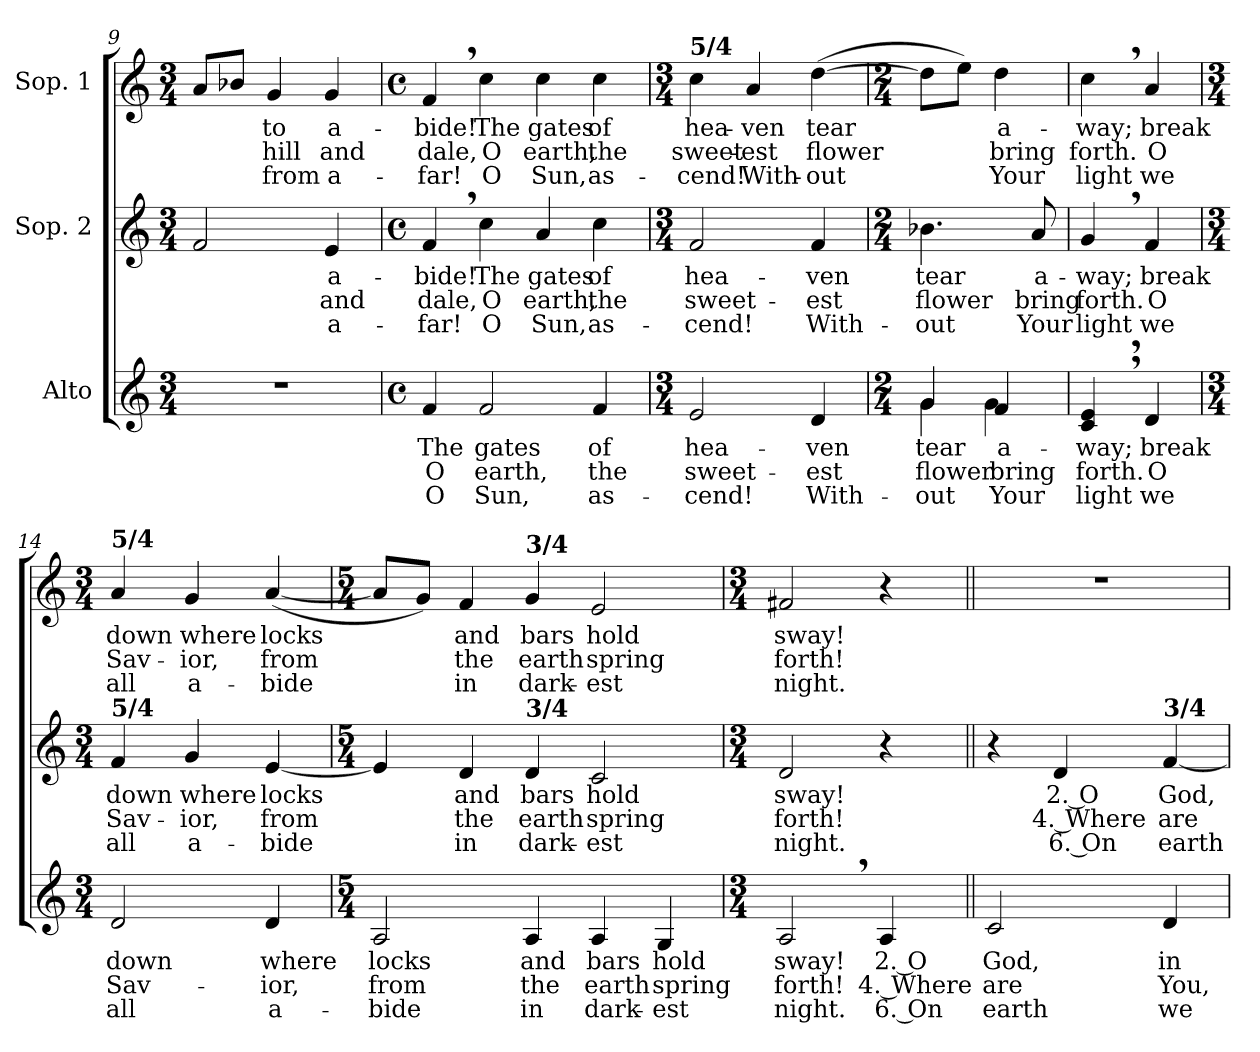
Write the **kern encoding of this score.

**kern	**text	**text	**text	**kern	**text	**text	**text	**kern	**text	**text	**text
*part3	*part3	*part3	*part3	*part2	*part2	*part2	*part2	*part1	*part1	*part1	*part1
*staff3	*staff3	*staff3	*staff3	*staff2	*staff2	*staff2	*staff2	*staff1	*staff1	*staff1	*staff1
*I"Alto	*	*	*	*I"Sop. 2	*	*	*	*I"Sop. 1	*	*	*
*clefG2	*	*	*	*clefG2	*	*	*	*clefG2	*	*	*
*k[]	*	*	*	*k[]	*	*	*	*k[]	*	*	*
*C:	*	*	*	*C:	*	*	*	*C:	*	*	*
*M3/4	*	*	*	*M3/4	*	*	*	*M3/4	*	*	*
=9	=9	=9	=9	=9	=9	=9	=9	=9	=9	=9	=9
2.r	.	.	.	2f/	.	.	.	8a/L	.	.	.
.	.	.	.	.	.	.	.	8b-X/J	.	.	.
!	!	!	!	!	!	!	!	!	!LO:LY:b	!LO:LY:b	!LO:LY:b
.	.	.	.	.	.	.	.	4g/	to	hill	from
!	!	!	!	!	!LO:LY:b	!LO:LY:b	!LO:LY:b	!	!	!	!
!	!	!	!	!	!	!	!	!	!LO:LY:b	!LO:LY:b	!LO:LY:b
.	.	.	.	4e/	a-	and	a-	4g/	a-	and	a-
!!LO:PB:g=z
=10	=10	=10	=10	=10	=10	=10	=10	=10	=10	=10	=10
*M4/4	*	*	*	*M4/4	*	*	*	*M4/4	*	*	*
*met(c)	*	*	*	*met(c)	*	*	*	*met(c)	*	*	*
!	!LO:LY:b	!LO:LY:b	!LO:LY:b	!	!	!	!	!	!	!	!
!	!	!	!	!	!LO:LY:b	!LO:LY:b	!LO:LY:b	!	!	!	!
!	!	!	!	!	!	!	!	!	!LO:LY:b	!LO:LY:b	!LO:LY:b
4f/	The	O	O	4f,>/	-bide!	dale,	-far!	4f,>/	-bide!	dale,	-far!
!	!LO:LY:b	!LO:LY:b	!LO:LY:b	!	!	!	!	!	!	!	!
!	!	!	!	!	!LO:LY:b	!LO:LY:b	!LO:LY:b	!	!	!	!
!	!	!	!	!	!	!	!	!	!LO:LY:b	!LO:LY:b	!LO:LY:b
2f/	gates	earth,	Sun,	4cc\	The	O	O	4cc\	The	O	O
!	!	!	!	!	!LO:LY:b	!LO:LY:b	!LO:LY:b	!	!	!	!
!	!	!	!	!	!	!	!	!	!LO:LY:b	!LO:LY:b	!LO:LY:b
.	.	.	.	4a/	gates	earth,	Sun,	4cc\	gates	earth,	Sun,
!	!LO:LY:b	!LO:LY:b	!LO:LY:b	!	!	!	!	!	!	!	!
!	!	!	!	!	!LO:LY:b	!LO:LY:b	!LO:LY:b	!	!	!	!
!	!	!	!	!	!	!	!	!	!LO:LY:b	!LO:LY:b	!LO:LY:b
4f/	of	the	as-	4cc\	of	the	as-	4cc\	of	the	as-
=11	=11	=11	=11	=11	=11	=11	=11	=11	=11	=11	=11
*M3/4	*	*	*	*M3/4	*	*	*	*M3/4	*	*	*
!	!LO:LY:b	!LO:LY:b	!LO:LY:b	!	!	!	!	!	!	!	!
!	!	!	!	!	!LO:LY:b	!LO:LY:b	!LO:LY:b	!	!	!	!
!	!	!	!	!	!	!	!	!LO:TX:a:B:t=5/4	!	!	!
!	!	!	!	!	!	!	!	!	!LO:LY:b	!LO:LY:b	!LO:LY:b
2e/	hea-	sweet-	-cend!	2f/	hea-	sweet-	-cend!	4cc\	hea-	sweet-	-cend!
!	!	!	!	!	!	!	!	!	!LO:LY:b	!LO:LY:b	!LO:LY:b
.	.	.	.	.	.	.	.	4a/	-ven	-est	With-
!	!LO:LY:b	!LO:LY:b	!LO:LY:b	!	!	!	!	!	!	!	!
!	!	!	!	!	!LO:LY:b	!LO:LY:b	!LO:LY:b	!	!	!	!
!	!	!	!	!	!	!	!	!	!LO:LY:b	!LO:LY:b	!LO:LY:b
4d/	-ven	-est	With-	4f/	-ven	-est	With-	(>[4dd\	tear	flower	-out
=12	=12	=12	=12	=12	=12	=12	=12	=12	=12	=12	=12
*M2/4	*	*	*	*M2/4	*	*	*	*M2/4	*	*	*
!	!LO:LY:b	!LO:LY:b	!LO:LY:b	!	!	!	!	!	!	!	!
*^	*	*	*	*	*	*	*	*	*	*	*
!	!	!	!	!	!	!LO:LY:b	!LO:LY:b	!LO:LY:b	!	!	!	!
4g/	4g\	tear	flower	-out	4.b-X\	tear	flower	-out	8dd\L]	.	.	.
.	.	.	.	.	.	.	.	.	8ee\J)	.	.	.
!	!	!LO:LY:b	!LO:LY:b	!LO:LY:b	!	!	!	!	!	!	!	!
!	!	!	!	!	!	!	!	!	!	!LO:LY:b	!LO:LY:b	!LO:LY:b
4f/	4g\	a-	bring	Your	.	.	.	.	4dd\	a-	bring	Your
!	!	!	!	!	!	!LO:LY:b	!LO:LY:b	!LO:LY:b	!	!	!	!
.	.	.	.	.	8a/	a-	bring	Your	.	.	.	.
*v	*v	*	*	*	*	*	*	*	*	*	*	*
=13	=13	=13	=13	=13	=13	=13	=13	=13	=13	=13	=13
!	!LO:LY:b	!LO:LY:b	!LO:LY:b	!	!	!	!	!	!	!	!
!	!	!	!	!	!LO:LY:b	!LO:LY:b	!LO:LY:b	!	!	!	!
!	!	!	!	!	!	!	!	!	!LO:LY:b	!LO:LY:b	!LO:LY:b
4c/,> 4e/,>	-way;	forth.	light	4g,>/	-way;	forth.	light	4cc,>\	-way;	forth.	light
!	!LO:LY:b	!LO:LY:b	!LO:LY:b	!	!	!	!	!	!	!	!
!	!	!	!	!	!LO:LY:b	!LO:LY:b	!LO:LY:b	!	!	!	!
!	!	!	!	!	!	!	!	!	!LO:LY:b	!LO:LY:b	!LO:LY:b
4d/	break	O	we	4f/	break	O	we	4a/	break	O	we
!!LO:LB:g=z
=14	=14	=14	=14	=14	=14	=14	=14	=14	=14	=14	=14
*M3/4	*	*	*	*M3/4	*	*	*	*M3/4	*	*	*
!	!LO:LY:b	!LO:LY:b	!LO:LY:b	!	!	!	!	!	!	!	!
!	!	!	!	!	!LO:LY:b	!LO:LY:b	!LO:LY:b	!	!	!	!
!	!	!	!	!	!	!	!	!LO:TX:a:B:t=5/4	!	!	!
!	!	!	!	!LO:TX:a:B:t=5/4	!	!	!	!	!	!	!
!	!	!	!	!	!	!	!	!	!LO:LY:b	!LO:LY:b	!LO:LY:b
2d/	down	Sav-	all	4f/	down	Sav-	all	4a/	down	Sav-	all
!	!	!	!	!	!LO:LY:b	!LO:LY:b	!LO:LY:b	!	!	!	!
!	!	!	!	!	!	!	!	!	!LO:LY:b	!LO:LY:b	!LO:LY:b
.	.	.	.	4g/	where	-ior,	a-	4g/	where	-ior,	a-
!	!LO:LY:b	!LO:LY:b	!LO:LY:b	!	!	!	!	!	!	!	!
!	!	!	!	!	!LO:LY:b	!LO:LY:b	!LO:LY:b	!	!	!	!
!	!	!	!	!	!	!	!	!	!LO:LY:b	!LO:LY:b	!LO:LY:b
4d/	where	-ior,	a-	[4e/	locks	from	-bide	(<[4a/	locks	from	-bide
=15	=15	=15	=15	=15	=15	=15	=15	=15	=15	=15	=15
*M5/4	*	*	*	*M5/4	*	*	*	*M5/4	*	*	*
!	!LO:LY:b	!LO:LY:b	!LO:LY:b	!	!	!	!	!	!	!	!
2A/	locks	from	-bide	4e/]	.	.	.	8a/L]	.	.	.
.	.	.	.	.	.	.	.	8g/J)	.	.	.
!	!	!	!	!	!LO:LY:b	!LO:LY:b	!LO:LY:b	!	!	!	!
!	!	!	!	!	!	!	!	!	!LO:LY:b	!LO:LY:b	!LO:LY:b
.	.	.	.	4d/	and	the	in	4f/	and	the	in
!	!LO:LY:b	!LO:LY:b	!LO:LY:b	!	!	!	!	!	!	!	!
!	!	!	!	!	!LO:LY:b	!LO:LY:b	!LO:LY:b	!	!	!	!
!	!	!	!	!	!	!	!	!LO:TX:a:B:t=3/4	!	!	!
!	!	!	!	!LO:TX:a:B:t=3/4	!	!	!	!	!	!	!
!	!	!	!	!	!	!	!	!	!LO:LY:b	!LO:LY:b	!LO:LY:b
4A/	and	the	in	4d/	bars	earth	dark-	4g/	bars	earth	dark-
!	!LO:LY:b	!LO:LY:b	!LO:LY:b	!	!	!	!	!	!	!	!
!	!	!	!	!	!LO:LY:b	!LO:LY:b	!LO:LY:b	!	!	!	!
!	!	!	!	!	!	!	!	!	!LO:LY:b	!LO:LY:b	!LO:LY:b
4A/	bars	earth	dark-	2c/	hold	spring	-est	2e/	hold	spring	-est
!	!LO:LY:b	!LO:LY:b	!LO:LY:b	!	!	!	!	!	!	!	!
4G/	hold	spring	-est	.	.	.	.	.	.	.	.
=16	=16	=16	=16	=16	=16	=16	=16	=16	=16	=16	=16
*M3/4	*	*	*	*M3/4	*	*	*	*M3/4	*	*	*
!	!LO:LY:b	!LO:LY:b	!LO:LY:b	!	!	!	!	!	!	!	!
!	!	!	!	!	!LO:LY:b	!LO:LY:b	!LO:LY:b	!	!	!	!
!	!	!	!	!	!	!	!	!	!LO:LY:b	!LO:LY:b	!LO:LY:b
2A,>/	sway!	forth!	night.	2d/	sway!	forth!	night.	2f#X/	sway!	forth!	night.
!	!LO:LY:b	!LO:LY:b	!LO:LY:b	!	!	!	!	!	!	!	!
4A/	2. O	4. Where	6. On	4r	.	.	.	4r	.	.	.
=17||	=17||	=17||	=17||	=17||	=17||	=17||	=17||	=17||	=17||	=17||	=17||
!	!LO:LY:b	!LO:LY:b	!LO:LY:b	!	!	!	!	!	!	!	!
2c/	God,	are	earth	4r	.	.	.	2.r	.	.	.
!	!	!	!	!	!LO:LY:b	!LO:LY:b	!LO:LY:b	!	!	!	!
.	.	.	.	4d/	2. O	4. Where	6. On	.	.	.	.
!	!LO:LY:b	!LO:LY:b	!LO:LY:b	!	!	!	!	!	!	!	!
!	!	!	!	!LO:TX:a:B:t=3/4	!	!	!	!	!	!	!
!	!	!	!	!	!LO:LY:b	!LO:LY:b	!LO:LY:b	!	!	!	!
4d/	in	You,	we	[4f/	God,	are	earth	.	.	.	.
=	=	=	=	=	=	=	=	=	=	=	=
*-	*-	*-	*-	*-	*-	*-	*-	*-	*-	*-	*-
